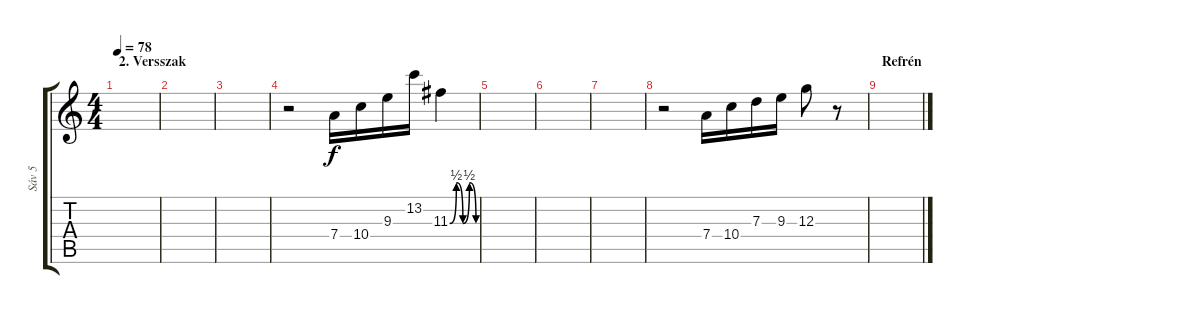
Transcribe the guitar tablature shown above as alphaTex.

\track ("Sáv 5" "Sáv 5") {instrument overdrivenguitar}
\staff {score tabs}
\tuning (E4 B3 G3 D3 A2 E2) {hide}
\ts (4 4)
\section ("" "2. Versszak")
\tempo 78
\clef g2
\ks c
|
|
|
r.2 7.4.16{volume 11 instrument electricguitarclean} 10.4.16 9.3.16 13.2.16 11.3{be (custom 0 0 15 2 30 0 45 2 60 0)}.4 |
|
|
|
r.2 7.4.16{instrument electricguitarclean} 10.4.16 7.3.16 9.3.16 12.3.8 r.8 |
\section ("" "Refrén")
